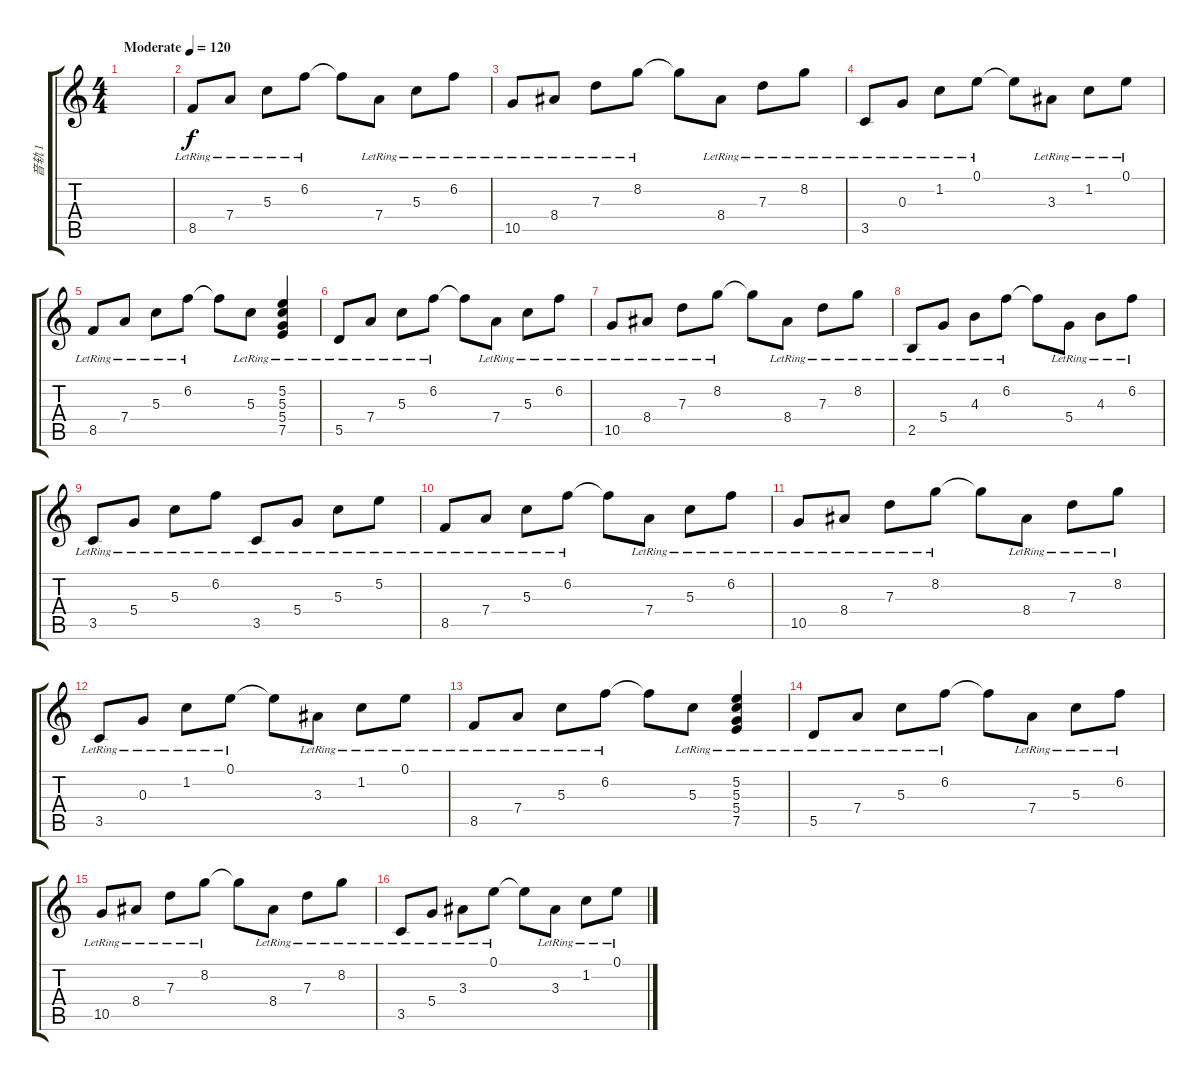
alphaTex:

\track ("音轨 1" "音轨 1") {instrument acousticguitarnylon}
\staff {score tabs}
\tuning (E4 B3 G3 D3 A2 E2) {hide}
\ts (4 4)
\tempo (120 "Moderate")
\clef g2
\ks c
|
8.5{lr}.8 7.4{lr}.8 5.3{lr}.8 6.2{lr}.8 6.2{t}.8 7.4{lr}.8 5.3{lr}.8 6.2{lr}.8 |
10.5{lr}.8 8.4{lr}.8 7.3{lr}.8 8.2{lr}.8 8.2{t}.8 8.4{lr}.8 7.3{lr}.8 8.2{lr}.8 |
3.5{lr}.8 0.3{lr}.8 1.2{lr}.8 0.1{lr}.8 0.1{t}.8 3.3{lr}.8 1.2{lr}.8 0.1{lr}.8 |
8.5{lr}.8 7.4{lr}.8 5.3{lr}.8 6.2{lr}.8 6.2{t}.8 5.3{lr}.8 (5.2{lr} 5.3{lr} 5.4{lr} 7.5{lr}).4 |
5.5{lr}.8 7.4{lr}.8 5.3{lr}.8 6.2{lr}.8 6.2{t}.8 7.4{lr}.8 5.3{lr}.8 6.2{lr}.8 |
10.5{lr}.8 8.4{lr}.8 7.3{lr}.8 8.2{lr}.8 8.2{t}.8 8.4{lr}.8 7.3{lr}.8 8.2{lr}.8 |
2.5{lr}.8 5.4{lr}.8 4.3{lr}.8 6.2{lr}.8 6.2{t}.8 5.4{lr}.8 4.3{lr}.8 6.2{lr}.8 |
3.5{lr}.8 5.4{lr}.8 5.3{lr}.8 6.2{lr}.8 3.5{lr}.8 5.4{lr}.8 5.3{lr}.8 5.2{lr}.8 |
8.5{lr}.8 7.4{lr}.8 5.3{lr}.8 6.2{lr}.8 6.2{t}.8 7.4{lr}.8 5.3{lr}.8 6.2{lr}.8 |
10.5{lr}.8 8.4{lr}.8 7.3{lr}.8 8.2{lr}.8 8.2{t}.8 8.4{lr}.8 7.3{lr}.8 8.2{lr}.8 |
3.5{lr}.8 0.3{lr}.8 1.2{lr}.8 0.1{lr}.8 0.1{t}.8 3.3{lr}.8 1.2{lr}.8 0.1{lr}.8 |
8.5{lr}.8 7.4{lr}.8 5.3{lr}.8 6.2{lr}.8 6.2{t}.8 5.3{lr}.8 (5.2{lr} 5.3{lr} 5.4{lr} 7.5{lr}).4 |
5.5{lr}.8 7.4{lr}.8 5.3{lr}.8 6.2{lr}.8 6.2{t}.8 7.4{lr}.8 5.3{lr}.8 6.2{lr}.8 |
10.5{lr}.8 8.4{lr}.8 7.3{lr}.8 8.2{lr}.8 8.2{t}.8 8.4{lr}.8 7.3{lr}.8 8.2{lr}.8 |
3.5{lr}.8 5.4{lr}.8 3.3{lr}.8 0.1{lr}.8 0.1{t}.8 3.3{lr}.8 1.2{lr}.8 0.1{lr}.8
